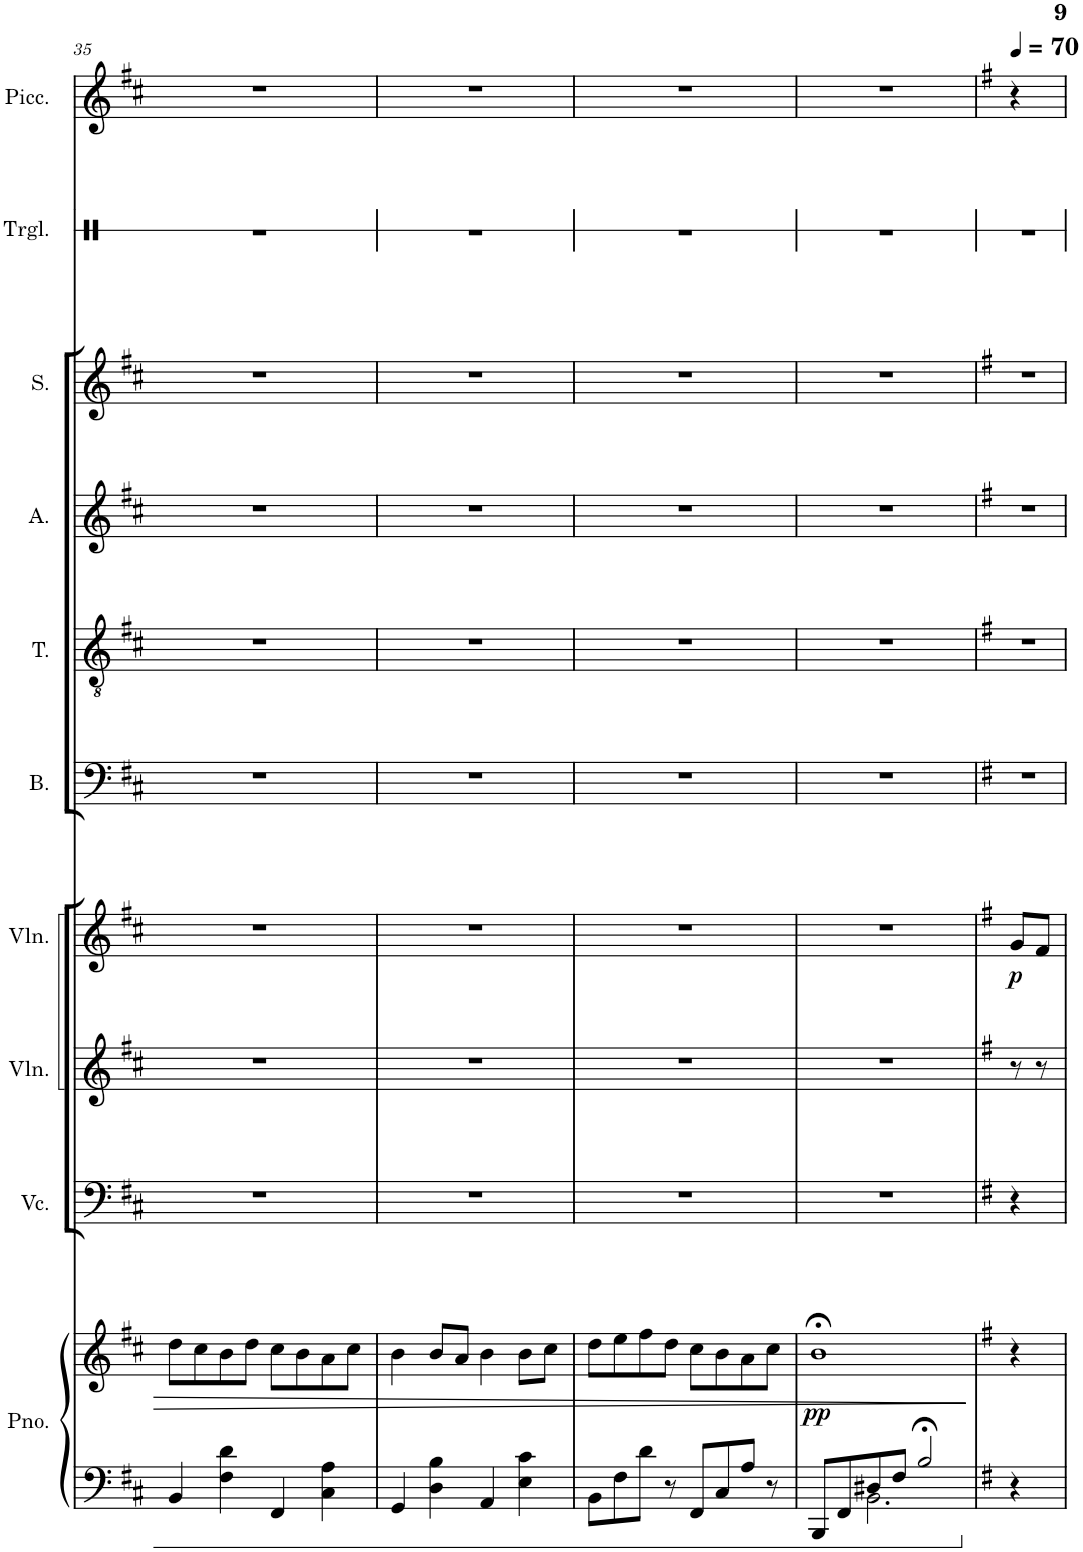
**kern	**kern	**dynam	**kern	**kern	**kern	**dynam	**kern	**kern	**kern	**kern	**kern	**kern
*part10	*part10	*part10	*part9	*part8	*part7	*part7	*part6	*part5	*part4	*part3	*part2	*part1
*staff11	*staff10	*staff10/11	*staff9	*staff8	*staff7	*staff7	*staff6	*staff5	*staff4	*staff3	*staff2	*staff1
*I"Piano	*	*	*I"Violoncello	*I"Violin	*I"Violin	*	*I"Bass	*I"Tenor	*I"Alto	*I"Soprano	*I"Triangle	*I"Piccolo
*I'Pno.	*	*	*I'Vc.	*I'Vln.	*I'Vln.	*	*I'B.	*I'T.	*I'A.	*I'S.	*I'Trgl.	*I'Picc.
!!LO:PB:g=z
*clefF4	*clefG2	*	*clefF4	*clefG2	*clefG2	*	*clefF4	*clefGv2	*clefG2	*clefG2	*clefX	*clefG2
*	*	*	*	*	*	*	*	*	*	*	*	*Trd-7c-12
*k[f#c#]	*k[f#c#]	*	*k[f#c#]	*k[f#c#]	*k[f#c#]	*	*k[f#c#]	*k[f#c#]	*k[f#c#]	*k[f#c#]	*k[]	*k[f#c#]
*M4/4	*M4/4	*	*M4/4	*M4/4	*M4/4	*	*M4/4	*M4/4	*M4/4	*M4/4	*M4/4	*M4/4
=35	=35	=35	=35	=35	=35	=35	=35	=35	=35	=35	=35	=35
4BB/	8dd\L	.	1r	1r	1r	.	1r	1r	1r	1r	1r	1r
.	8cc#\	.	.	.	.	.	.	.	.	.	.	.
4F#\ 4d\	8b\	.	.	.	.	.	.	.	.	.	.	.
.	8dd\J	.	.	.	.	.	.	.	.	.	.	.
4FF#/	8cc#\L	.	.	.	.	.	.	.	.	.	.	.
.	8b\	.	.	.	.	.	.	.	.	.	.	.
4C#\ 4A\	8a\	.	.	.	.	.	.	.	.	.	.	.
.	8cc#\J	.	.	.	.	.	.	.	.	.	.	.
=36	=36	=36	=36	=36	=36	=36	=36	=36	=36	=36	=36	=36
4GG/	4b\	.	1r	1r	1r	.	1r	1r	1r	1r	1r	1r
4D\ 4B\	8b/L	.	.	.	.	.	.	.	.	.	.	.
.	8a/J	.	.	.	.	.	.	.	.	.	.	.
4AA/	4b\	.	.	.	.	.	.	.	.	.	.	.
4E\ 4c#\	8b\L	.	.	.	.	.	.	.	.	.	.	.
.	8cc#\J	.	.	.	.	.	.	.	.	.	.	.
=37	=37	=37	=37	=37	=37	=37	=37	=37	=37	=37	=37	=37
8BB\L	8dd\L	.	1r	1r	1r	.	1r	1r	1r	1r	1r	1r
8F#\	8ee\	.	.	.	.	.	.	.	.	.	.	.
8d\J	8ff#\	.	.	.	.	.	.	.	.	.	.	.
8r	8dd\J	.	.	.	.	.	.	.	.	.	.	.
8FF#/L	8cc#\L	.	.	.	.	.	.	.	.	.	.	.
8C#/	8b\	.	.	.	.	.	.	.	.	.	.	.
8A/J	8a\	.	.	.	.	.	.	.	.	.	.	.
8r	8cc#\J	.	.	.	.	.	.	.	.	.	.	.
=38	=38	=38	=38	=38	=38	=38	=38	=38	=38	=38	=38	=38
*^	*	*	*	*	*	*	*	*	*	*	*	*
!	!	!	!LO:DY:b	!	!	!	!	!	!	!	!	!	!
8BBB/L	4ryy	1b;<	pp	1r	1r	1r	.	1r	1r	1r	1r	1r	1r
8FF#/	.	.	.	.	.	.	.	.	.	.	.	.	.
8D#X/	2.BB\	.	.	.	.	.	.	.	.	.	.	.	.
8F#/J	.	.	.	.	.	.	.	.	.	.	.	.	.
2B;</	.	.	.	.	.	.	.	.	.	.	.	.	.
*v	*v	*	*	*	*	*	*	*	*	*	*	*	*
=39	=39	=39	=39	=39	=39	=39	=39	=39	=39	=39	=39	=39
*k[f#]	*k[f#]	*	*k[f#]	*k[f#]	*k[f#]	*	*k[f#]	*k[f#]	*k[f#]	*k[f#]	*	*k[f#]
*	*	*	*	*	*	*	*	*	*	*	*	*MM70
!	!	!	!	!	!	!LO:DY:b	!	!	!	!	!	!
4r	4r	.	4r	8r	8g/L	p	1r	1r	1r	1r	1r	4r
.	.	.	.	8r	8f#/J	.	.	.	.	.	.	.
2.ryy	2.ryy	.	2.ryy	2.ryy	2.ryy	.	.	.	.	.	.	2.ryy
=	=	=	=	=	=	=	=	=	=	=	=	=
*-	*-	*-	*-	*-	*-	*-	*-	*-	*-	*-	*-	*-
